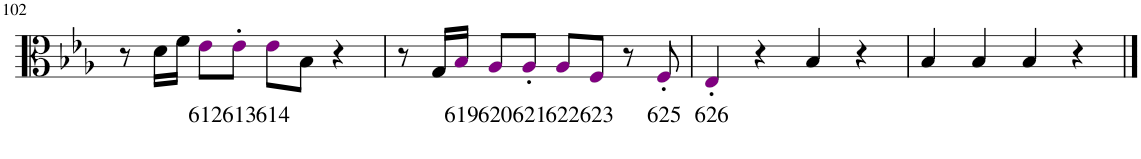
**kern	**text
*part1	*part1
*staff1	*staff1
*I"Violas, Viola	*
*I'Vlas.	*
!!LO:PB:g=z
*clefC3	*
*k[b-e-a-]	*
*M4/4	*
=102	=102
8r	.
16d\LL	.
16f\JJ	.
!	!LO:LY:b
8e-i\L	612
!	!LO:LY:b
8e-'i\J	613
!	!LO:LY:b
8e-i\L	614
8B-\J	.
4r	.
=103	=103
8r	.
16G/LL	.
!	!LO:LY:b
16B-i/JJ	619
!	!LO:LY:b
8A-i/L	620
!	!LO:LY:b
8A-'i/J	621
!	!LO:LY:b
8A-i/L	622
!	!LO:LY:b
8Fi/J	623
8r	.
!	!LO:LY:b
8F'i/	625
=104	=104
!	!LO:LY:b
4E-'i/	626
4r	.
4B-/	.
4r	.
=105	=105
4B-/	.
4B-/	.
4B-/	.
4r	.
==	==
*-	*-
